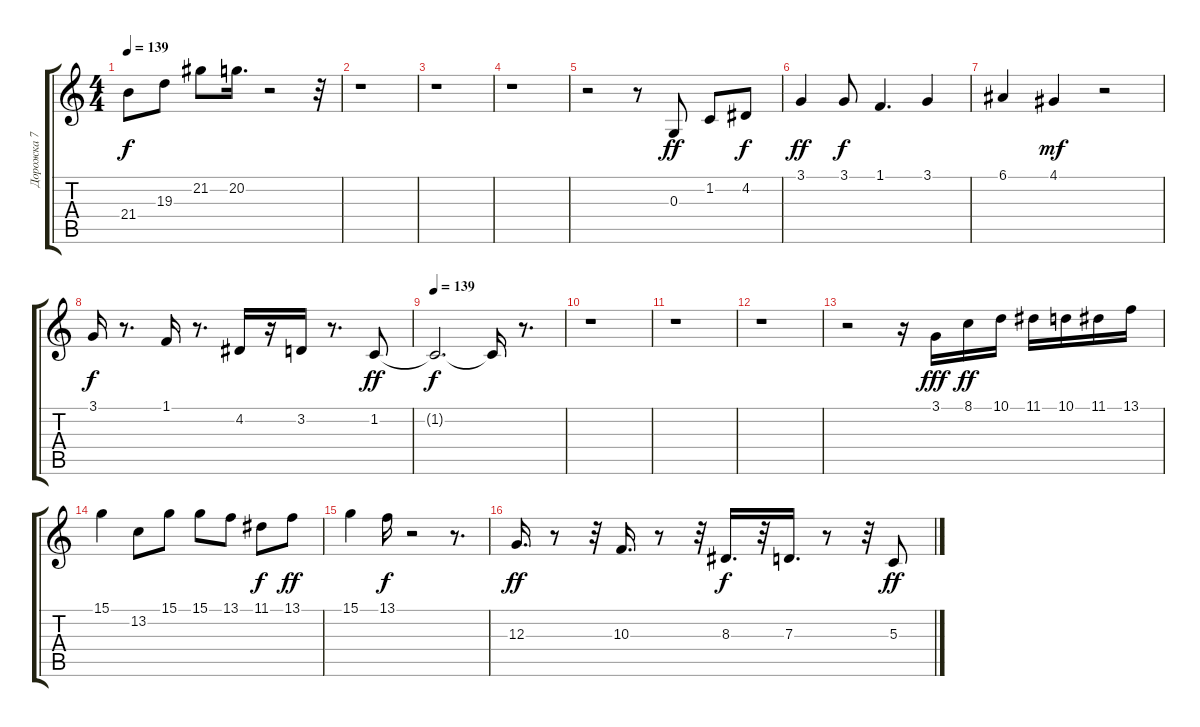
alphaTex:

\track ("Дорожка 7" "Дорожка 7") {instrument stringensemble1}
\staff {score tabs}
\tuning (E4 B3 G3 D3 A2 E2) {hide}
\ts (4 4)
\tempo 139
\clef g2
\ks c
21.4.8{dy f} 19.3.8 21.2.8 20.2.16{d} r.2 r.32 |
r.1 |
r.1 |
r.1 |
r.2 r.8 0.3.8{dy ff} 1.2.8 4.2.8{dy f} |
3.1.4{dy ff} 3.1.8{dy f} 1.1.4{d} 3.1.4 |
6.1.4 4.1.4{dy mf} r.2 |
3.1.16{dy f} r.8{d} 1.1.16 r.8{d} 4.2.16 r.16 3.2.16 r.8{d} 1.2.8{dy ff} |
\tempo 139
1.2{t}.2{d dy f} 1.2{t}.16 r.8{d} |
r.1 |
r.1 |
r.1 |
r.2 r.16 3.1.16{dy fff} 8.1.16{dy ff} 10.1.16 11.1.16 10.1.16 11.1.16 13.1.16 |
15.1.4 13.2.8 15.1.8 15.1.8 13.1.8 11.1.8{dy f} 13.1.8{dy ff} |
15.1.4 13.1.16{dy f} r.2 r.8{d} |
12.3.16{d dy ff} r.8 r.32 10.3.16{d} r.8 r.32 8.3.16{d dy f} r.32 7.3.16{d} r.8 r.32 5.3.8{dy ff}
